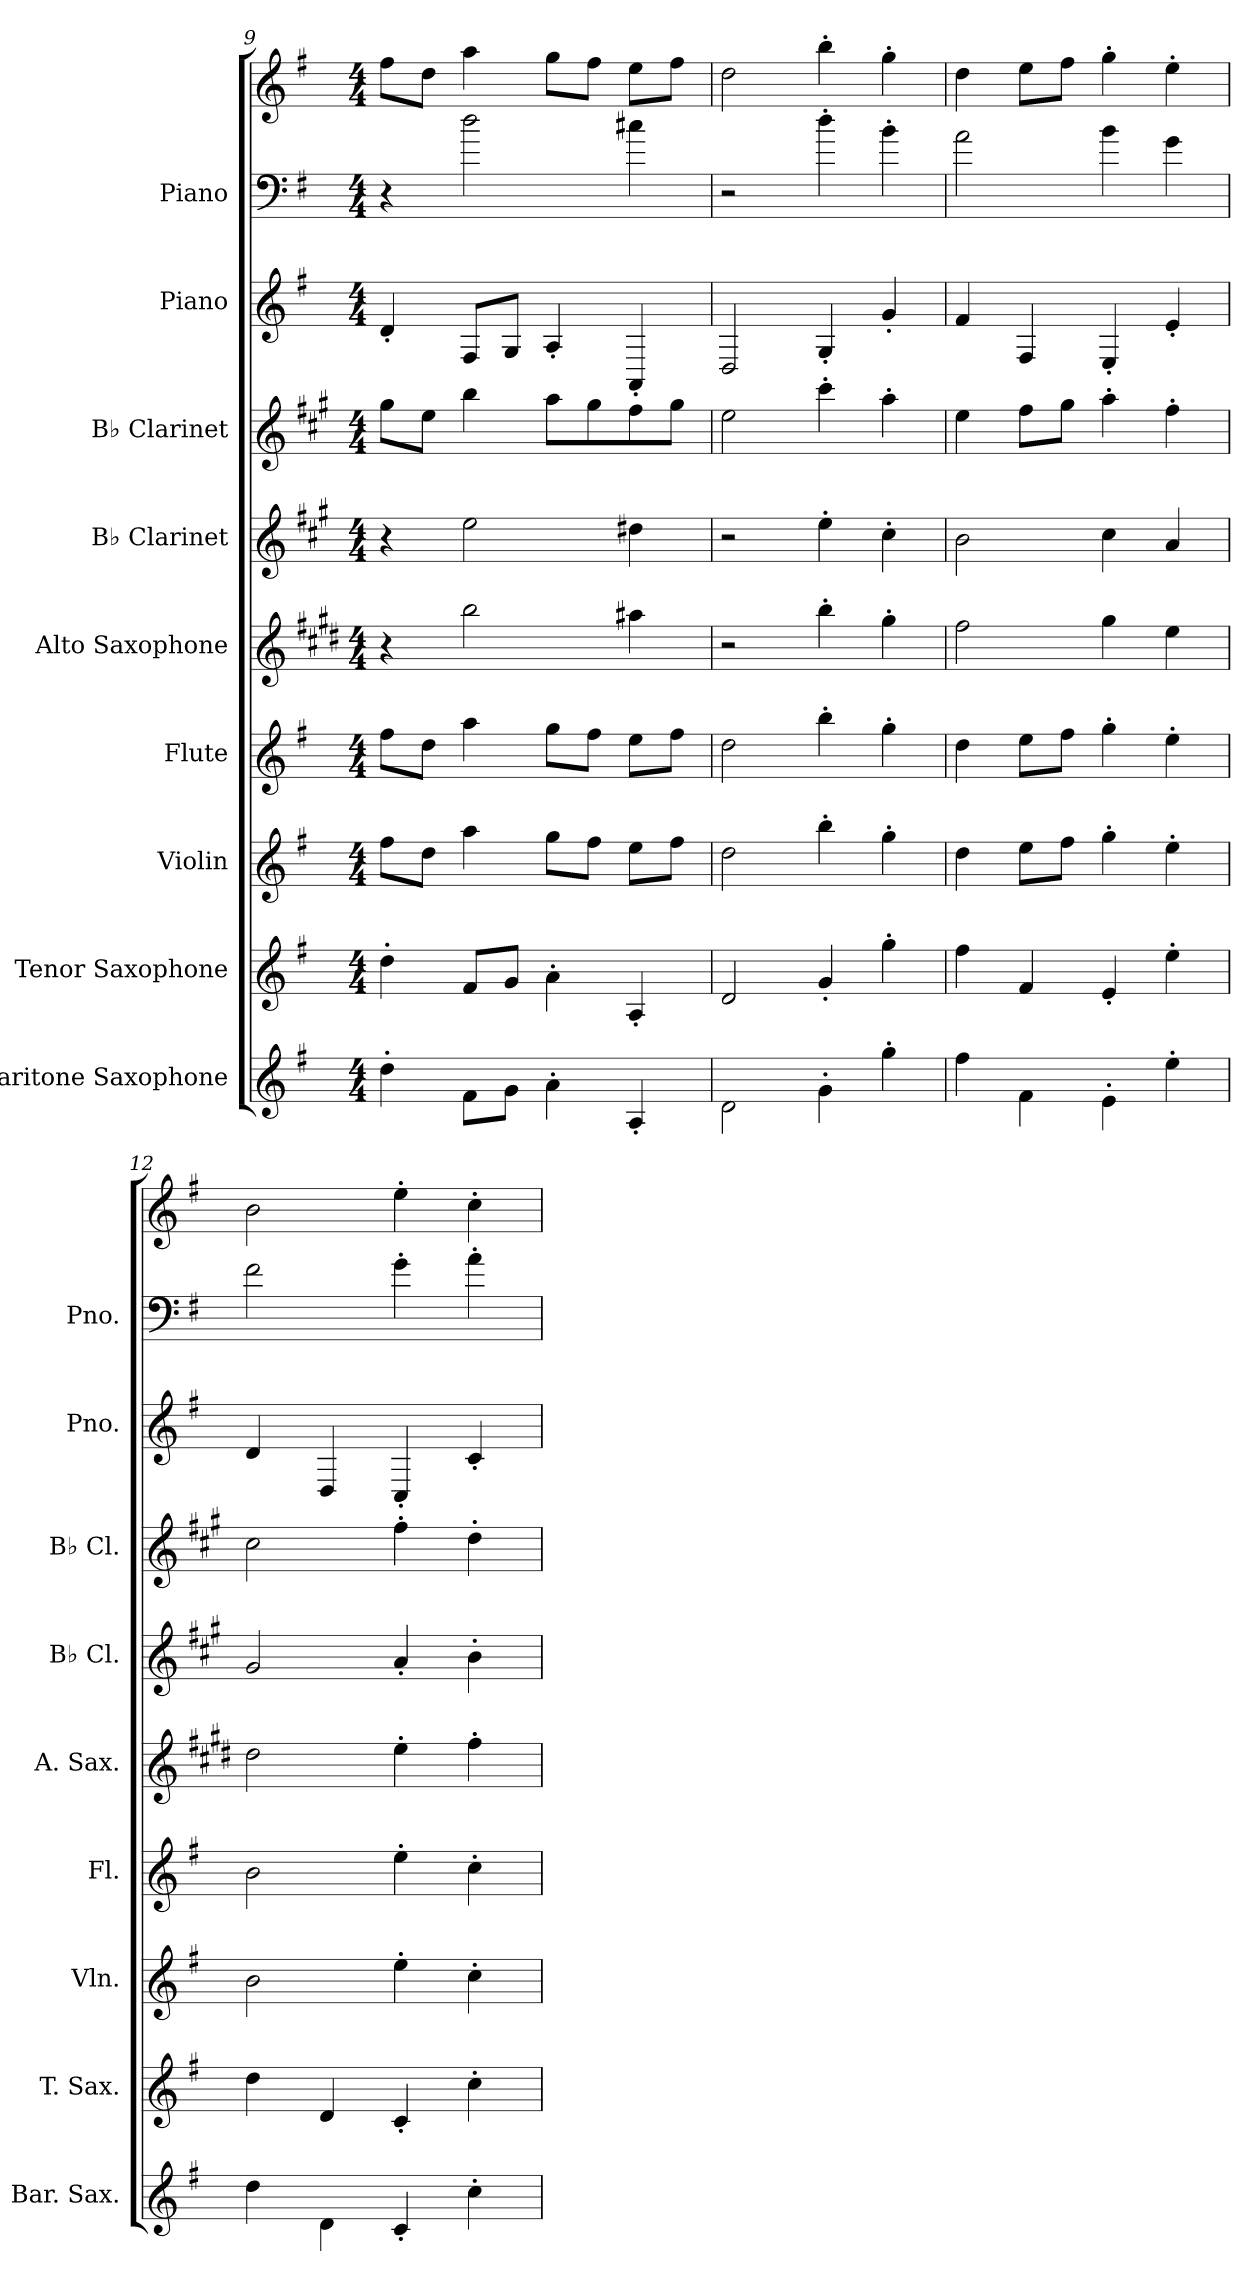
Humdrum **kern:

**kern	**kern	**kern	**kern	**kern	**kern	**kern	**kern	**kern	**kern
*part9	*part8	*part7	*part6	*part5	*part4	*part3	*part2	*part1	*part1
*staff10	*staff9	*staff8	*staff7	*staff6	*staff5	*staff4	*staff3	*staff2	*staff1
*I"Baritone Saxophone	*I"Tenor Saxophone	*I"Violin	*I"Flute	*I"Alto Saxophone	*I"B♭ Clarinet	*I"B♭ Clarinet	*I"Piano	*I"Piano	*
*I'Bar. Sax.	*I'T. Sax.	*I'Vln.	*I'Fl.	*I'A. Sax.	*I'B♭ Cl.	*I'B♭ Cl.	*I'Pno.	*I'Pno.	*
*clefG2	*clefG2	*clefG2	*clefG2	*clefG2	*clefG2	*clefG2	*clefG2	*clefF4	*clefG2
*ITrd12c21	*ITrd8c14	*	*	*ITrd5c9	*ITrd1c2	*ITrd1c2	*	*	*
*k[f#]	*k[f#]	*k[f#]	*k[f#]	*k[f#]	*k[f#]	*k[f#]	*k[f#]	*k[f#]	*k[f#]
*M4/4	*M4/4	*M4/4	*M4/4	*M4/4	*M4/4	*M4/4	*M4/4	*M4/4	*M4/4
=9	=9	=9	=9	=9	=9	=9	=9	=9	=9
4d'\	4d'\	8ff#\L	8ff#\L	4r	4r	8ff#\L	4d'/	4r	8ff#\L
.	.	8dd\J	8dd\J	.	.	8dd\J	.	.	8dd\J
8F#\L	8F#/L	4aa\	4aa\	2dd\	2dd\	4aa\	8F#/L	2dd\	4aa\
8G\J	8G/J	.	.	.	.	.	8G/J	.	.
4A'\	4A'\	8gg\L	8gg\L	.	.	8gg\L	4A'/	.	8gg\L
.	.	8ff#\J	8ff#\J	.	.	8ff#\	.	.	8ff#\J
4AA'/	4AA'/	8ee\L	8ee\L	4cc#X\	4cc#X\	8ee\	4AA'/	4cc#X\	8ee\L
.	.	8ff#\J	8ff#\J	.	.	8ff#\J	.	.	8ff#\J
=10	=10	=10	=10	=10	=10	=10	=10	=10	=10
2D\	2D/	2dd\	2dd\	2r	2r	2dd\	2D/	2r	2dd\
4G'\	4G'/	4bb'\	4bb'\	4dd'\	4dd'\	4bb'\	4G'/	4dd'\	4bb'\
4g'\	4g'\	4gg'\	4gg'\	4b'\	4b'\	4gg'\	4g'/	4b'\	4gg'\
=11	=11	=11	=11	=11	=11	=11	=11	=11	=11
4f#\	4f#\	4dd\	4dd\	2a\	2a\	4dd\	4f#/	2a\	4dd\
4F#\	4F#/	8ee\L	8ee\L	.	.	8ee\L	4F#/	.	8ee\L
.	.	8ff#\J	8ff#\J	.	.	8ff#\J	.	.	8ff#\J
4E'\	4E'/	4gg'\	4gg'\	4b\	4b\	4gg'\	4E'/	4b\	4gg'\
4e'\	4e'\	4ee'\	4ee'\	4g\	4g/	4ee'\	4e'/	4g\	4ee'\
=12	=12	=12	=12	=12	=12	=12	=12	=12	=12
4d\	4d\	2b\	2b\	2f#\	2f#/	2b\	4d/	2f#\	2b\
4D\	4D/	.	.	.	.	.	4D/	.	.
4C'/	4C'/	4ee'\	4ee'\	4g'\	4g'/	4ee'\	4C'/	4g'\	4ee'\
4c'\	4c'\	4cc'\	4cc'\	4a'\	4a'\	4cc'\	4c'/	4a'\	4cc'\
=	=	=	=	=	=	=	=	=	=
*-	*-	*-	*-	*-	*-	*-	*-	*-	*-
